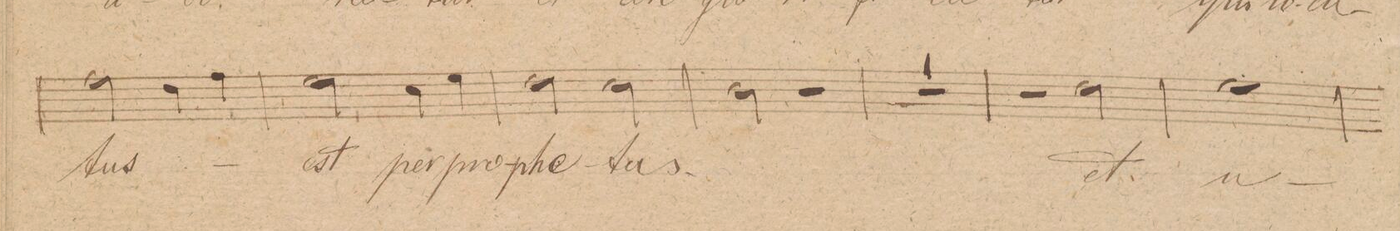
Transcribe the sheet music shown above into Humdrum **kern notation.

**kern	**text	**dynam
*I"Tenore.	*	*
*clefC4	*	*
*k[f#c#g#]	*	*
*met(c|)	*	*
*M2/2	*	*
2e\	-tus	.
4c#\	.	.
4e\	.	.
=154	=154	=154
1ryy	.	.
=155	=155	=155
2d\	est	.
4B\	per	.
4d\	pro-	.
=156	=156	=156
2c#\	-phe-	.
2B\	.	.
=157	=157	=157
2A\	-tas.	.
2r	.	.
=158	=158	=158
1r	.	.
=159	=159	=159
2r	.	.
2c#\	et	.
=160	=160	=160
1d	u-	.
=161	=161	=161
*-	*-	*-
